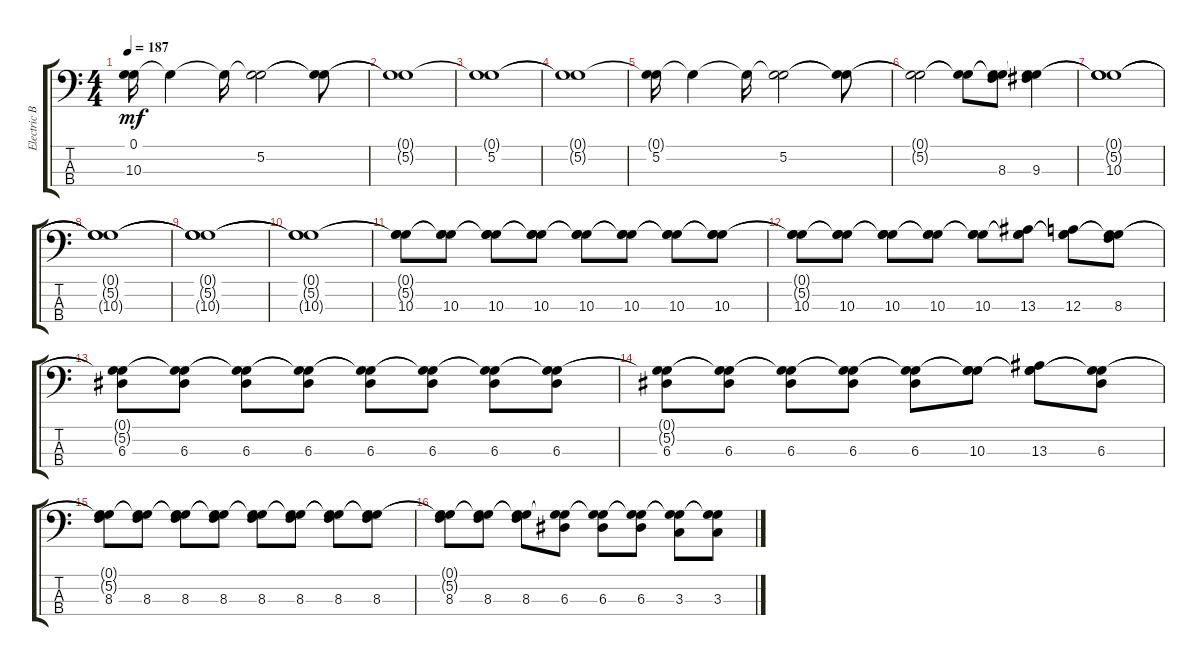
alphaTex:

\track ("Electric Bass" "Electric B") {instrument electricbassfinger}
\staff {score tabs}
\tuning (G2 D2 A1 E1) {hide}
\ts (4 4)
\tempo 187
\clef f4
\ks c
(0.1{t} 10.3).16{dy mf} 0.1{t}.4 0.1{t}.16 (0.1{t} 5.2).2 (0.1{t} 5.2{t}).8 |
(0.1{t} 5.2{t}).1 |
(0.1{t} 5.2).1 |
(0.1{t} 5.2{t}).1 |
(0.1{t} 5.2).16 0.1{t}.4 0.1{t}.16 (0.1{t} 5.2).2 (0.1{t} 5.2{t}).8 |
(0.1{t} 5.2{t}).2 (0.1{t} 5.2{t}).8 (0.1{t} 5.2{t} 8.3).8 (0.1{t} 5.2{t} 9.3).4 |
(0.1{t} 5.2{t} 10.3).1 |
(0.1{t} 5.2{t} 10.3{t}).1 |
(0.1{t} 5.2{t} 10.3{t}).1 |
(0.1{t} 5.2{t} 10.3{t}).1 |
(0.1{t} 5.2{t} 10.3).8 (0.1{t} 5.2{t} 10.3).8 (0.1{t} 5.2{t} 10.3).8 (0.1{t} 5.2{t} 10.3).8 (0.1{t} 5.2{t} 10.3).8 (0.1{t} 5.2{t} 10.3).8 (0.1{t} 5.2{t} 10.3).8 (0.1{t} 5.2{t} 10.3).8 |
(0.1{t} 5.2{t} 10.3).8 (0.1{t} 5.2{t} 10.3).8 (0.1{t} 5.2{t} 10.3).8 (0.1{t} 5.2{t} 10.3).8 (0.1{t} 5.2{t} 10.3).8 (0.1{t} 5.2{t} 13.3).8 (0.1{t} 5.2{t} 12.3).8 (0.1{t} 5.2{t} 8.3).8 |
(0.1{t} 5.2{t} 6.3).8 (0.1{t} 5.2{t} 6.3).8 (0.1{t} 5.2{t} 6.3).8 (0.1{t} 5.2{t} 6.3).8 (0.1{t} 5.2{t} 6.3).8 (0.1{t} 5.2{t} 6.3).8 (0.1{t} 5.2{t} 6.3).8 (0.1{t} 5.2{t} 6.3).8 |
(0.1{t} 5.2{t} 6.3).8 (0.1{t} 5.2{t} 6.3).8 (0.1{t} 5.2{t} 6.3).8 (0.1{t} 5.2{t} 6.3).8 (0.1{t} 5.2{t} 6.3).8 (0.1{t} 5.2{t} 10.3).8 (0.1{t} 5.2{t} 13.3).8 (0.1{t} 5.2{t} 6.3).8 |
(0.1{t} 5.2{t} 8.3).8 (0.1{t} 5.2{t} 8.3).8 (0.1{t} 5.2{t} 8.3).8 (0.1{t} 5.2{t} 8.3).8 (0.1{t} 5.2{t} 8.3).8 (0.1{t} 5.2{t} 8.3).8 (0.1{t} 5.2{t} 8.3).8 (0.1{t} 5.2{t} 8.3).8 |
(0.1{t} 5.2{t} 8.3).8 (0.1{t} 5.2{t} 8.3).8 (0.1{t} 5.2{t} 8.3).8 (0.1{t} 5.2{t} 6.3).8 (0.1{t} 5.2{t} 6.3).8 (0.1{t} 5.2{t} 6.3).8 (0.1{t} 5.2{t} 3.3).8 (0.1{t} 5.2{t} 3.3).8
